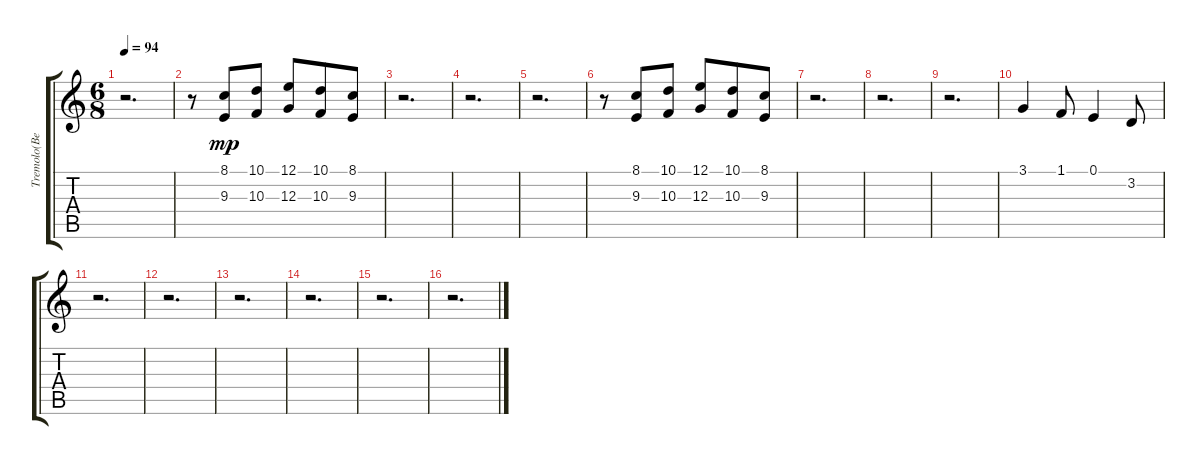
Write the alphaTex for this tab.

\track ("Tremolo(Bees)" "Tremolo(Be") {instrument tremolostrings}
\staff {score tabs}
\tuning (E4 B3 G3 D3 A2 E2) {hide}
\ts (6 8)
\tempo 94
\clef g2
\ks c
r.2{d dy mp} |
r.8 (8.1 9.3).8 (10.1 10.3).8 (12.1 12.3).8 (10.1 10.3).8 (8.1 9.3).8 |
r.2{d} |
r.2{d} |
r.2{d} |
r.8 (8.1 9.3).8 (10.1 10.3).8 (12.1 12.3).8 (10.1 10.3).8 (8.1 9.3).8 |
r.2{d} |
r.2{d} |
r.2{d} |
3.1.4 1.1.8 0.1.4 3.2.8 |
r.2{d} |
r.2{d} |
r.2{d} |
r.2{d} |
r.2{d} |
r.2{d}
